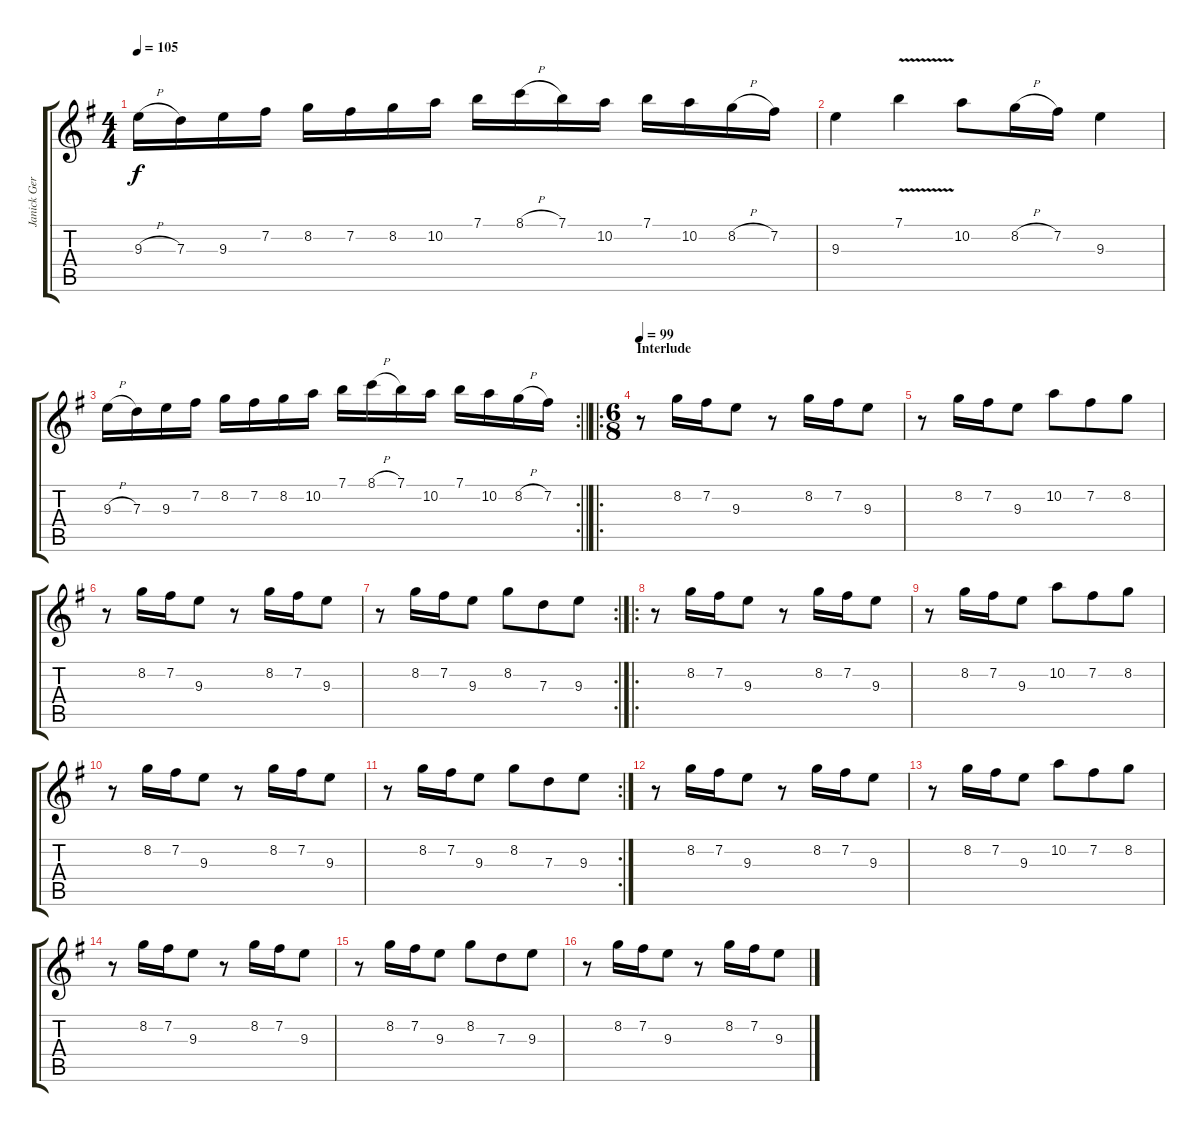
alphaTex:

\track ("Janick Gers" "Janick Ger") {instrument electricguitarclean}
\staff {score tabs}
\tuning (E4 B3 G3 D3 A2 E2) {hide}
\ts (4 4)
\tempo 105
\clef g2
\ks eminor
9.3{h}.16{dy f} 7.3.16 9.3.16 7.2.16 8.2.16 7.2.16 8.2.16 10.2.16 7.1.16 8.1{h}.16 7.1.16 10.2.16 7.1.16 10.2.16 8.2{h}.16 7.2.16 |
9.3.4 7.1{v}.4 10.2.8 8.2{h}.16 7.2.16 9.3.4 |
\rc 2
\barLineRight lightlight
9.3{h}.16 7.3.16 9.3.16 7.2.16 8.2.16 7.2.16 8.2.16 10.2.16 7.1.16 8.1{h}.16 7.1.16 10.2.16 7.1.16 10.2.16 8.2{h}.16 7.2.16 |
\ro
\ts (6 8)
\section ("" "Interlude")
\tempo 99
r.8 8.2.16 7.2.16 9.3.8 r.8 8.2.16 7.2.16 9.3.8 |
r.8 8.2.16 7.2.16 9.3.8 10.2.8 7.2.8 8.2.8 |
r.8 8.2.16 7.2.16 9.3.8 r.8 8.2.16 7.2.16 9.3.8 |
\rc 2
r.8 8.2.16 7.2.16 9.3.8 8.2.8 7.3.8 9.3.8 |
\ro
r.8 8.2.16 7.2.16 9.3.8 r.8 8.2.16 7.2.16 9.3.8 |
r.8 8.2.16 7.2.16 9.3.8 10.2.8 7.2.8 8.2.8 |
r.8 8.2.16 7.2.16 9.3.8 r.8 8.2.16 7.2.16 9.3.8 |
\rc 2
r.8 8.2.16 7.2.16 9.3.8 8.2.8 7.3.8 9.3.8 |
r.8 8.2.16 7.2.16 9.3.8 r.8 8.2.16 7.2.16 9.3.8 |
r.8 8.2.16 7.2.16 9.3.8 10.2.8 7.2.8 8.2.8 |
r.8 8.2.16 7.2.16 9.3.8 r.8 8.2.16 7.2.16 9.3.8 |
r.8 8.2.16 7.2.16 9.3.8 8.2.8 7.3.8 9.3.8 |
r.8 8.2.16 7.2.16 9.3.8 r.8 8.2.16 7.2.16 9.3.8
